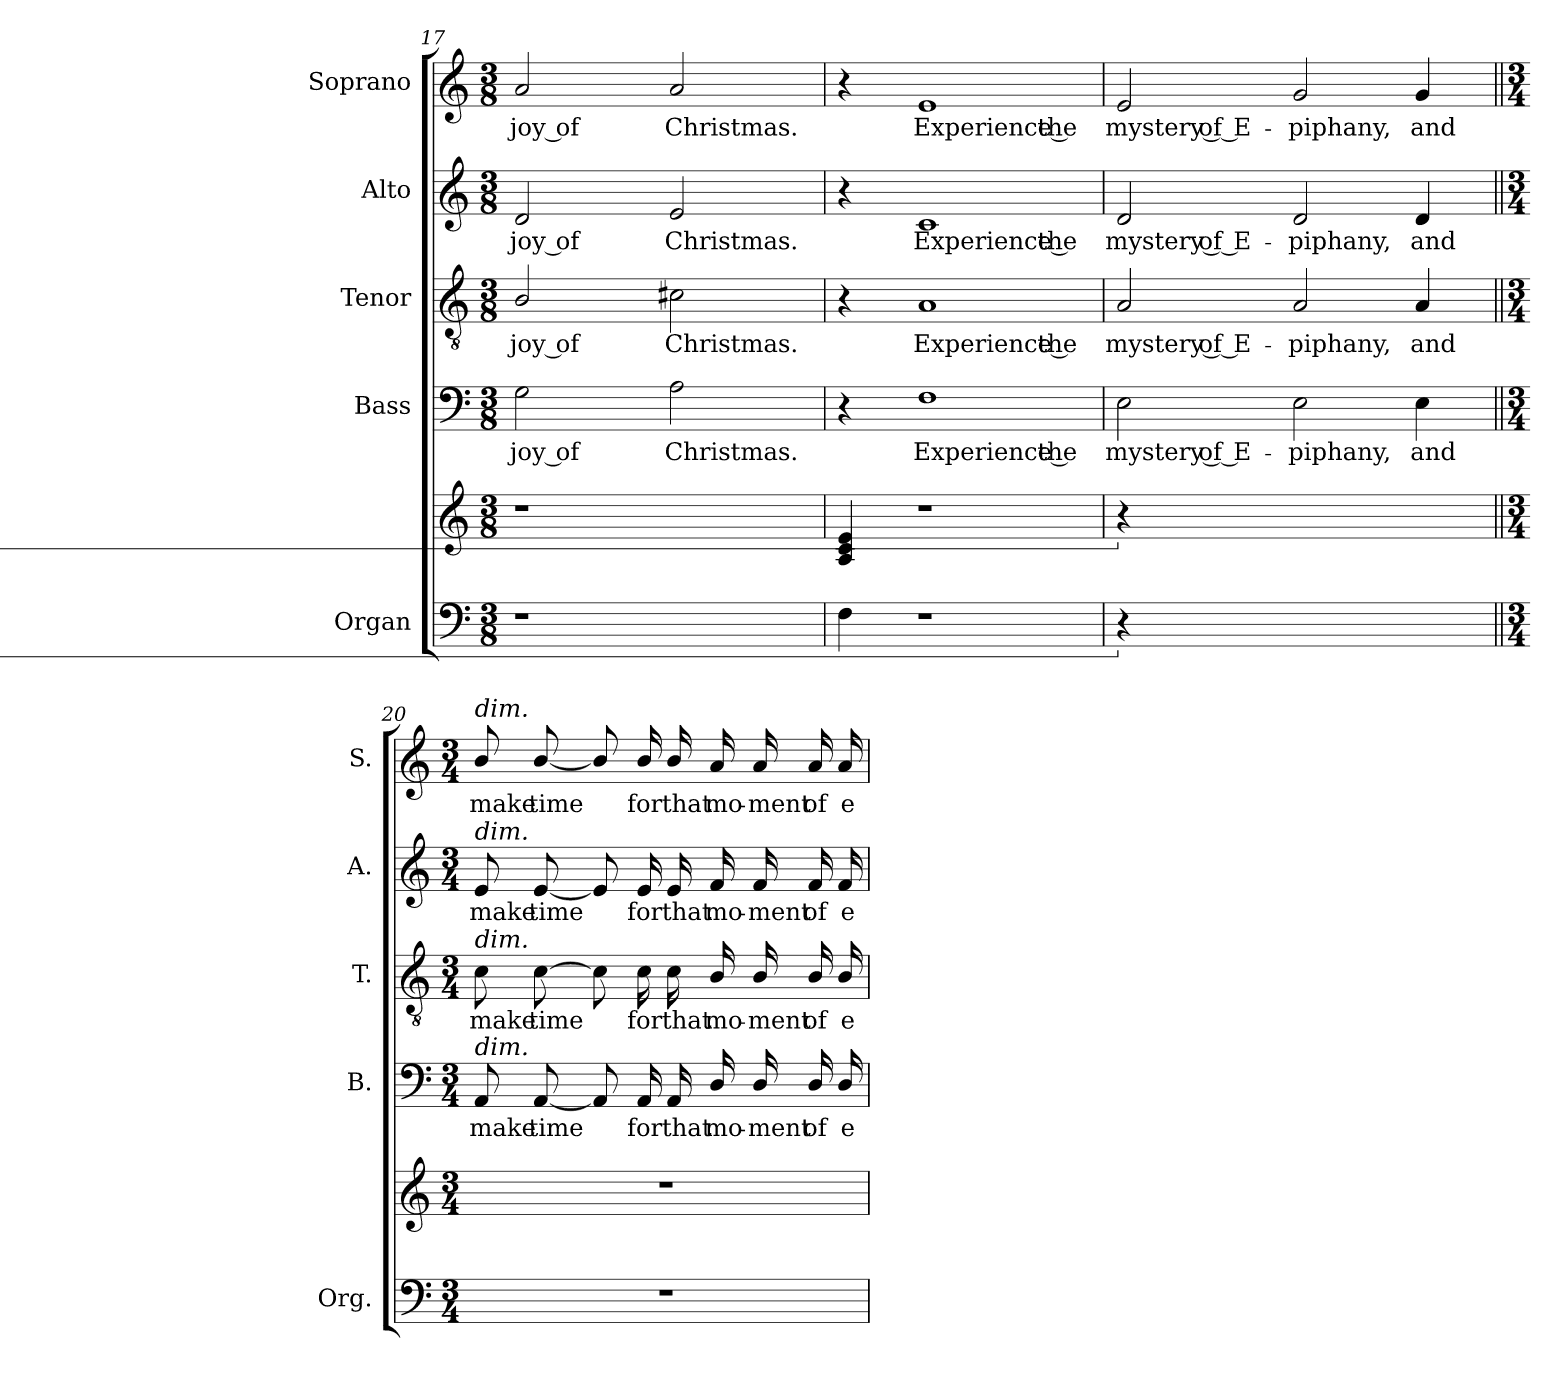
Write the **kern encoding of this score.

**kern	**kern	**kern	**text	**kern	**text	**kern	**text	**kern	**text
*part5	*part5	*part4	*part4	*part3	*part3	*part2	*part2	*part1	*part1
*staff6	*staff5	*staff4	*staff4	*staff3	*staff3	*staff2	*staff2	*staff1	*staff1
*I"Organ	*	*I"Bass	*	*I"Tenor	*	*I"Alto	*	*I"Soprano	*
*I'Org.	*	*I'B.	*	*I'T.	*	*I'A.	*	*I'S.	*
*clefF4	*clefG2	*clefF4	*	*clefGv2	*	*clefG2	*	*clefG2	*
*	*	*	*	*ITrd7c12	*	*	*	*	*
*k[]	*k[]	*k[]	*	*k[]	*	*k[]	*	*k[]	*
*C:	*C:	*C:	*	*C:	*	*C:	*	*C:	*
*M3/8	*M3/8	*M3/8	*	*M3/8	*	*M3/8	*	*M3/8	*
=17	=17	=17	=17	=17	=17	=17	=17	=17	=17
!LO:N:vis=1	!LO:N:vis=1	!	!	!	!	!	!	!	!
!	!	!	!LO:LY:b:color=#000000	!	!	!	!	!	!
!	!	!	!	!	!LO:LY:b:color=#000000	!	!	!	!
!	!	!	!	!	!	!	!LO:LY:b:color=#000000	!	!
!	!	!	!	!	!	!	!	!	!LO:LY:b:color=#000000
4.r	4.r	2Gi\	joy of	2BBi/	joy of	2di/	joy of	2ai/	joy of
2ryy	2ryy	.	.	.	.	.	.	.	.
!	!	!	!LO:LY:b:color=#000000	!	!	!	!	!	!
!	!	!	!	!	!LO:LY:b:color=#000000	!	!	!	!
!	!	!	!	!	!	!	!LO:LY:b:color=#000000	!	!
!	!	!	!	!	!	!	!	!	!LO:LY:b:color=#000000
.	.	2Ai\	Christmas.	2C#Xi\	Christmas.	2ei/	Christmas.	2ai/	Christmas.
8ryy	8ryy	.	.	.	.	.	.	.	.
!!LO:LB:g=z
=18	=18	=18	=18	=18	=18	=18	=18	=18	=18
4Fi\	4Ai/ 4ci 4ei	4r	.	4r	.	4r	.	4r	.
!	!	!	!LO:LY:b:color=#000000	!	!	!	!	!	!
!	!	!	!	!	!LO:LY:b:color=#000000	!	!	!	!
!	!	!	!	!	!	!	!LO:LY:b:color=#000000	!	!
!	!	!	!	!	!	!	!	!	!LO:LY:b:color=#000000
1r	1r	1Fi	Experience the	1AAi	Experience the	1ci	Experience the	1ei	Experience the
=19	=19	=19	=19	=19	=19	=19	=19	=19	=19
!LO:N:vis=1	!LO:N:vis=1	!	!	!	!	!	!	!	!
!	!	!	!LO:LY:b:color=#000000	!	!	!	!	!	!
!	!	!	!	!	!LO:LY:b:color=#000000	!	!	!	!
!	!	!	!	!	!	!	!LO:LY:b:color=#000000	!	!
!	!	!	!	!	!	!	!	!	!LO:LY:b:color=#000000
4%5r	4%5r	2Ei\	mystery of E-	2AAi/	mystery of E-	2di/	mystery of E-	2ei/	mystery of E-
!	!	!	!LO:LY:b:color=#000000	!	!	!	!	!	!
!	!	!	!	!	!LO:LY:b:color=#000000	!	!	!	!
!	!	!	!	!	!	!	!LO:LY:b:color=#000000	!	!
!	!	!	!	!	!	!	!	!	!LO:LY:b:color=#000000
.	.	2Ei\	-piphany,	2AAi/	-piphany,	2di/	-piphany,	2gi/	-piphany,
!	!	!	!LO:LY:b:color=#000000	!	!	!	!	!	!
!	!	!	!	!	!LO:LY:b:color=#000000	!	!	!	!
!	!	!	!	!	!	!	!LO:LY:b:color=#000000	!	!
!	!	!	!	!	!	!	!	!	!LO:LY:b:color=#000000
.	.	4Ei\	and	4AAi/	and	4di/	and	4gi/	and
=20||	=20||	=20||	=20||	=20||	=20||	=20||	=20||	=20||	=20||
*M3/4	*M3/4	*M3/4	*	*M3/4	*	*M3/4	*	*M3/4	*
!LO:N:vis=1	!LO:N:vis=1	!	!	!	!	!	!	!	!
!	!	!	!LO:LY:b:color=#000000	!	!	!	!	!	!
!	!	!	!	!	!LO:LY:b:color=#000000	!	!	!	!
!	!	!	!	!	!	!	!LO:LY:b:color=#000000	!	!
!	!	!	!	!	!	!	!	!LO:TX:a:i:t=dim.	!
!	!	!	!	!	!	!LO:TX:a:i:t=dim.	!	!	!
!	!	!	!	!LO:TX:i:t=dim.	!	!	!	!	!
!	!	!LO:TX:a:i:t=dim.	!	!	!	!	!	!	!
!	!	!	!	!	!	!	!	!	!LO:LY:b:color=#000000
2.r	2.r	8AAi/	make	8Ci\	make	8ei/	make	8bi/	make
!	!	!	!LO:LY:b:color=#000000	!	!	!	!	!	!
!	!	!	!	!	!LO:LY:b:color=#000000	!	!	!	!
!	!	!	!	!	!	!	!LO:LY:b:color=#000000	!	!
!	!	!	!	!	!	!	!	!	!LO:LY:b:color=#000000
.	.	[8AAi/	time	[8Ci\	time	[8ei/	time	[8bi/	time
.	.	8AAi/]	.	8Ci\]	.	8ei/]	.	8bi/]	.
!	!	!	!LO:LY:b:color=#000000	!	!	!	!	!	!
!	!	!	!	!	!LO:LY:b:color=#000000	!	!	!	!
!	!	!	!	!	!	!	!LO:LY:b:color=#000000	!	!
!	!	!	!	!	!	!	!	!	!LO:LY:b:color=#000000
.	.	16AAi/	for	16Ci\	for	16ei/	for	16bi/	for
!	!	!	!LO:LY:b:color=#000000	!	!	!	!	!	!
!	!	!	!	!	!LO:LY:b:color=#000000	!	!	!	!
!	!	!	!	!	!	!	!LO:LY:b:color=#000000	!	!
!	!	!	!	!	!	!	!	!	!LO:LY:b:color=#000000
.	.	16AAi/	that	16Ci\	that	16ei/	that	16bi/	that
!	!	!	!LO:LY:b:color=#000000	!	!	!	!	!	!
!	!	!	!	!	!LO:LY:b:color=#000000	!	!	!	!
!	!	!	!	!	!	!	!LO:LY:b:color=#000000	!	!
!	!	!	!	!	!	!	!	!	!LO:LY:b:color=#000000
.	.	16Di/	mo-	16BBi/	mo-	16fi/	mo-	16ai/	mo-
!	!	!	!LO:LY:b:color=#000000	!	!	!	!	!	!
!	!	!	!	!	!LO:LY:b:color=#000000	!	!	!	!
!	!	!	!	!	!	!	!LO:LY:b:color=#000000	!	!
!	!	!	!	!	!	!	!	!	!LO:LY:b:color=#000000
.	.	16Di/	-ment	16BBi/	-ment	16fi/	-ment	16ai/	-ment
!	!	!	!LO:LY:b:color=#000000	!	!	!	!	!	!
!	!	!	!	!	!LO:LY:b:color=#000000	!	!	!	!
!	!	!	!	!	!	!	!LO:LY:b:color=#000000	!	!
!	!	!	!	!	!	!	!	!	!LO:LY:b:color=#000000
.	.	16Di/	of	16BBi/	of	16fi/	of	16ai/	of
!	!	!	!LO:LY:b:color=#000000	!	!	!	!	!	!
!	!	!	!	!	!LO:LY:b:color=#000000	!	!	!	!
!	!	!	!	!	!	!	!LO:LY:b:color=#000000	!	!
!	!	!	!	!	!	!	!	!	!LO:LY:b:color=#000000
.	.	16Di/	e-	16BBi/	e-	16fi/	e-	16ai/	e-
=	=	=	=	=	=	=	=	=	=
*-	*-	*-	*-	*-	*-	*-	*-	*-	*-
